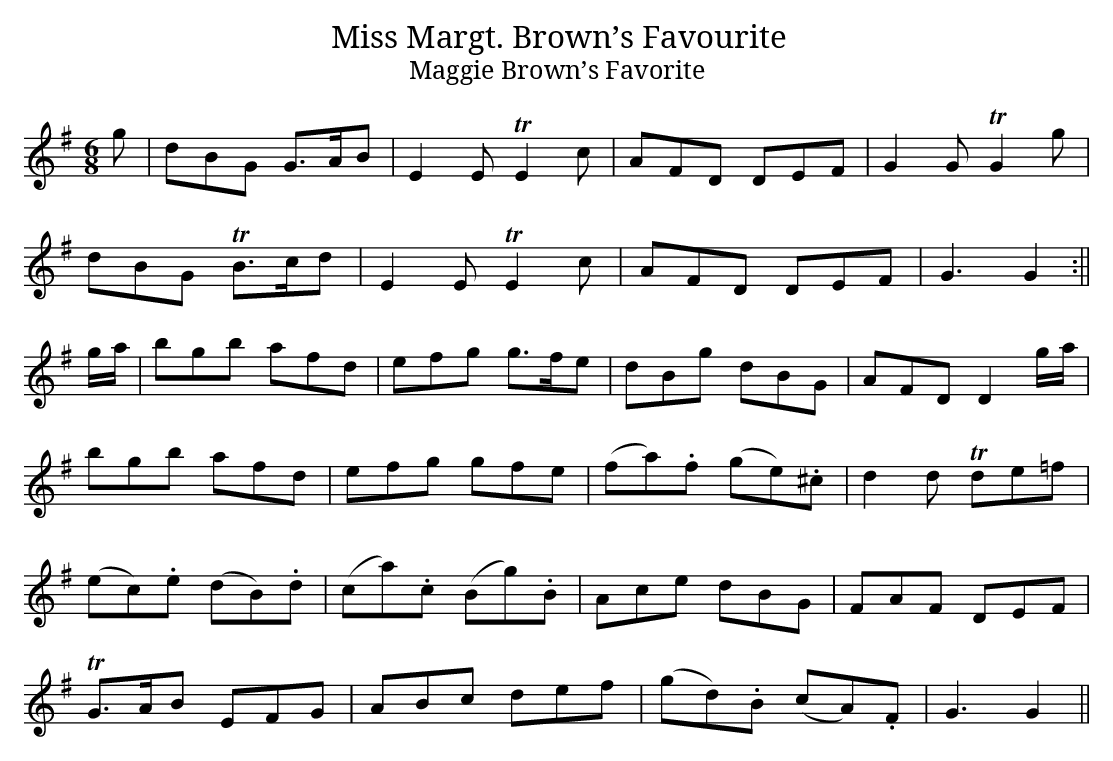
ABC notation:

X:1
T:Miss Margt. Brown’s Favourite
T:Maggie Brown’s Favorite
M:6/8
L:1/8
K:G
g|dBG G>AB|E2E TE2c|AFD DEF|G2G TG2g|
dBG TB>cd|E2E TE2c|AFD DEF|G3 G2:||
g/a/|bgb afd|efg g>fe|dBg dBG|AFD D2 g/a/|
bgb afd|efg gfe|(fa).f (ge).^c|d2d Tde=f|
(ec).e (dB).d|(ca).c (Bg).B|Ace dBG|FAF DEF|
TG>AB EFG|ABc def|(gd).B (cA).F|G3 G2||
